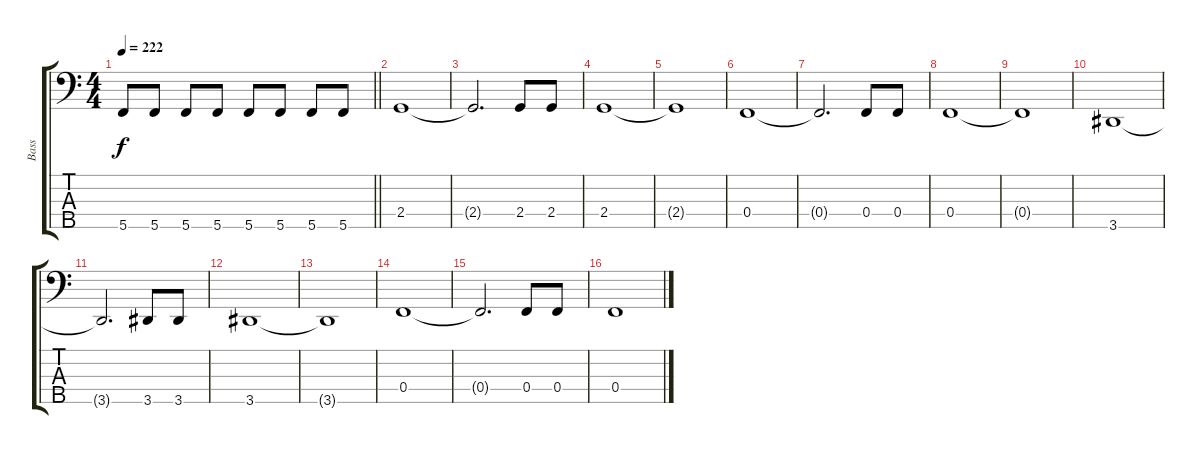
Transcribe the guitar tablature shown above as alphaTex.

\track ("Bass" "Bass") {instrument electricbasspick}
\staff {score tabs}
\tuning (Ab2 Eb2 Bb1 F1 C1) {hide}
\ts (4 4)
\tempo 222
\clef f4
\barLineRight lightlight
\ks c
5.5.8{dy f} 5.5.8 5.5.8 5.5.8 5.5.8 5.5.8 5.5.8 5.5.8 |
\section ("" " ")
2.4.1 |
2.4{t}.2{d} 2.4.8 2.4.8 |
2.4.1 |
2.4{t}.1 |
0.4.1 |
0.4{t}.2{d} 0.4.8 0.4.8 |
0.4.1 |
0.4{t}.1 |
3.5.1 |
3.5{t}.2{d} 3.5.8 3.5.8 |
3.5.1 |
3.5{t}.1 |
0.4.1 |
0.4{t}.2{d} 0.4.8 0.4.8 |
0.4.1
